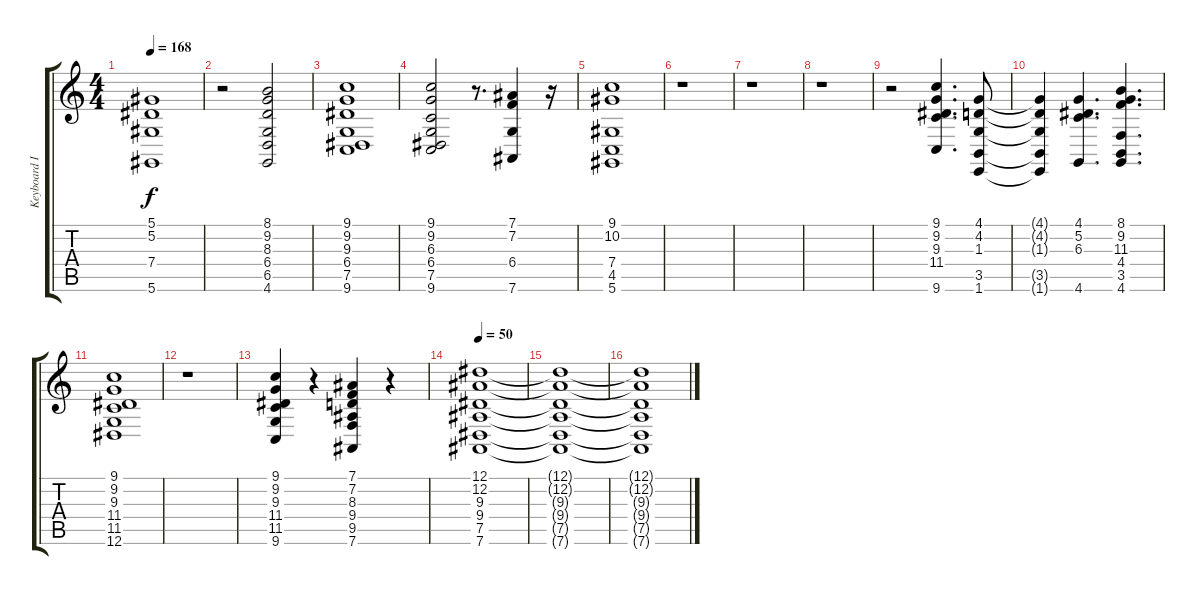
\track ("Keyboard II" "Keyboard I") {instrument choiraahs}
\staff {score tabs}
\tuning (Eb4 Bb3 Gb3 Db3 Ab2 Eb2) {hide}
\ts (4 4)
\tempo 168
\clef g2
\ks c
(5.1 5.2 7.4 5.6).1{dy f} |
r.2 (8.1 9.2 8.3 6.4 6.5 4.6).2 |
(9.1 9.2 9.3 6.4 7.5 9.6).1 |
(9.1 9.2 6.3 6.4 7.5 9.6).2 r.8{d} (7.1 7.2 6.4 7.6).4 r.16 |
(9.1 10.2 7.4 4.5 5.6).1 |
r.1 |
r.1 |
r.1 |
r.2 (9.1 9.2 9.3 11.4 9.6).4{d} (4.1 4.2 1.3 3.5 1.6).8 |
(4.1{t} 4.2{t} 1.3{t} 3.5{t} 1.6{t}).4 (4.1 5.2 6.3 4.6).4{d} (8.1 9.2 11.3 4.4 3.5 4.6).4{d} |
(9.1 9.2 9.3 11.4 11.5 12.6).1 |
r.1 |
(9.1 9.2 9.3 11.4 11.5 9.6).4 r.4 (7.1 7.2 8.3 9.4 9.5 7.6).4 r.4 |
\tempo 50
(12.1 12.2 9.3 9.4 7.5 7.6).1 |
(12.1{t} 12.2{t} 9.3{t} 9.4{t} 7.5{t} 7.6{t}).1 |
(12.1{t} 12.2{t} 9.3{t} 9.4{t} 7.5{t} 7.6{t}).1
